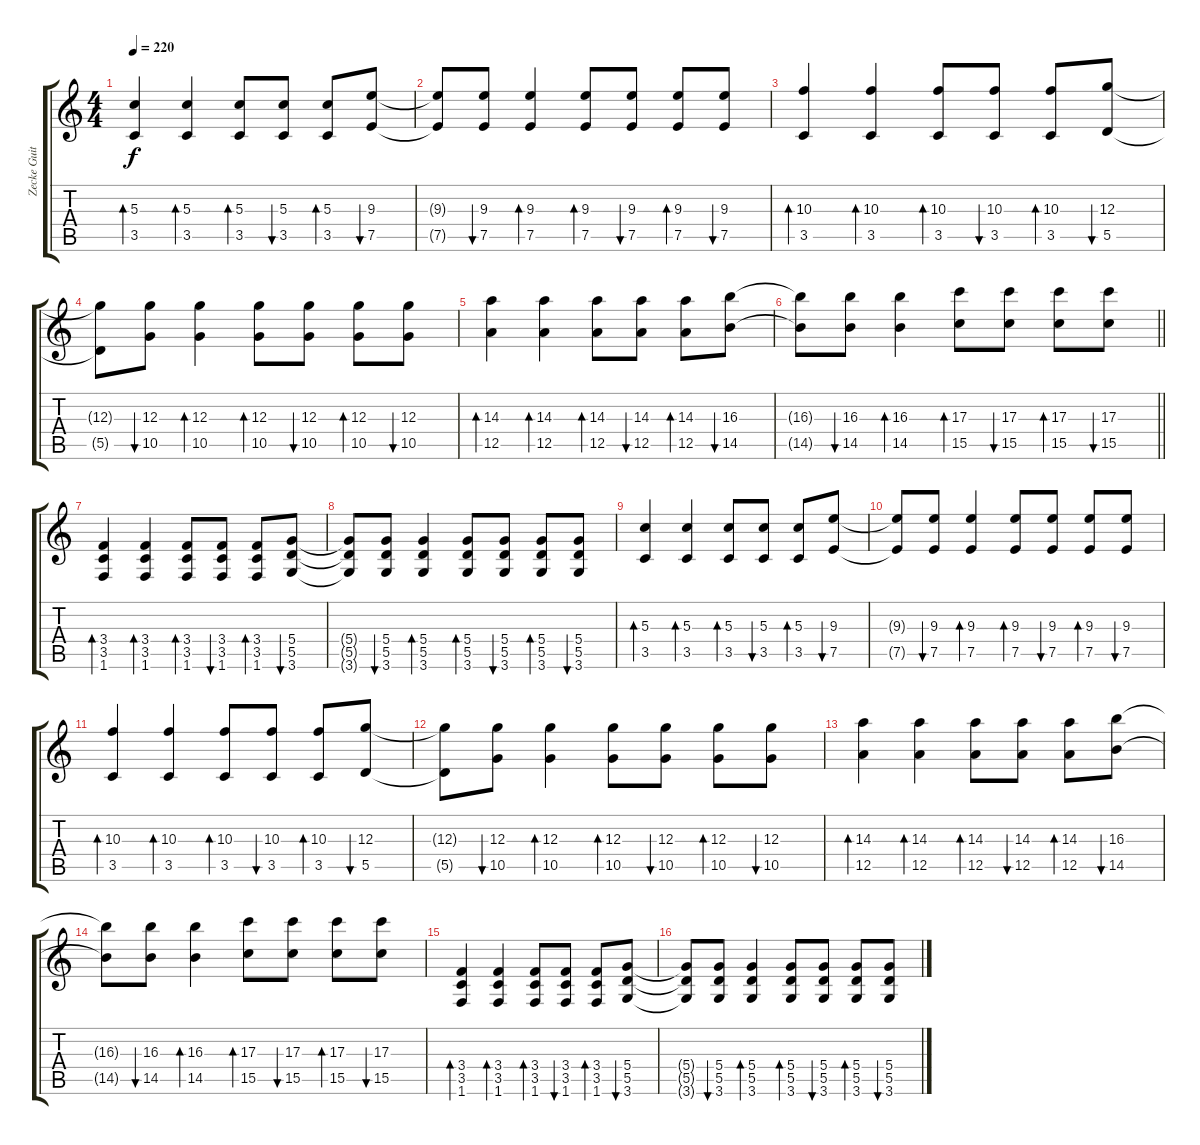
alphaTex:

\track ("Zecke Guitar" "Zecke Guit") {instrument distortionguitar}
\staff {score tabs}
\tuning (E4 B3 G3 D3 A2 E2) {hide}
\ts (4 4)
\tempo 220
\clef g2
\ks c
(5.3 3.5).4{bd 60 dy f} (5.3 3.5).4{bd 60} (5.3 3.5).8{bd 60} (5.3 3.5).8{bu 60} (5.3 3.5).8{bd 60} (9.3 7.5).8{bu 60} |
(9.3{t} 7.5{t}).8 (9.3 7.5).8{bu 60} (9.3 7.5).4{bd 60} (9.3 7.5).8{bd 60} (9.3 7.5).8{bu 60} (9.3 7.5).8{bd 60} (9.3 7.5).8{bu 60} |
(10.3 3.5).4{bd 60} (10.3 3.5).4{bd 60} (10.3 3.5).8{bd 60} (10.3 3.5).8{bu 60} (10.3 3.5).8{bd 60} (12.3 5.5).8{bu 60} |
(12.3{t} 5.5{t}).8 (12.3 10.5).8{bu 60} (12.3 10.5).4{bd 60} (12.3 10.5).8{bd 60} (12.3 10.5).8{bu 60} (12.3 10.5).8{bd 60} (12.3 10.5).8{bu 60} |
(14.3 12.5).4{bd 60} (14.3 12.5).4{bd 60} (14.3 12.5).8{bd 60} (14.3 12.5).8{bu 60} (14.3 12.5).8{bd 60} (16.3 14.5).8{bu 60} |
\barLineRight lightlight
(16.3{t} 14.5{t}).8 (16.3 14.5).8{bu 60} (16.3 14.5).4{bd 60} (17.3 15.5).8{bd 60} (17.3 15.5).8{bu 60} (17.3 15.5).8{bd 60} (17.3 15.5).8{bu 60} |
(3.4 3.5 1.6).4{bd 60} (3.4 3.5 1.6).4{bd 60} (3.4 3.5 1.6).8{bd 60} (3.4 3.5 1.6).8{bu 60} (3.4 3.5 1.6).8{bd 60} (5.4 5.5 3.6).8{bu 60} |
(5.4{t} 5.5{t} 3.6{t}).8 (5.4 5.5 3.6).8{bu 60} (5.4 5.5 3.6).4{bd 60} (5.4 5.5 3.6).8{bd 60} (5.4 5.5 3.6).8{bu 60} (5.4 5.5 3.6).8{bd 60} (5.4 5.5 3.6).8{bu 60} |
(5.3 3.5).4{bd 60} (5.3 3.5).4{bd 60} (5.3 3.5).8{bd 60} (5.3 3.5).8{bu 60} (5.3 3.5).8{bd 60} (9.3 7.5).8{bu 60} |
(9.3{t} 7.5{t}).8 (9.3 7.5).8{bu 60} (9.3 7.5).4{bd 60} (9.3 7.5).8{bd 60} (9.3 7.5).8{bu 60} (9.3 7.5).8{bd 60} (9.3 7.5).8{bu 60} |
(10.3 3.5).4{bd 60} (10.3 3.5).4{bd 60} (10.3 3.5).8{bd 60} (10.3 3.5).8{bu 60} (10.3 3.5).8{bd 60} (12.3 5.5).8{bu 60} |
(12.3{t} 5.5{t}).8 (12.3 10.5).8{bu 60} (12.3 10.5).4{bd 60} (12.3 10.5).8{bd 60} (12.3 10.5).8{bu 60} (12.3 10.5).8{bd 60} (12.3 10.5).8{bu 60} |
(14.3 12.5).4{bd 60} (14.3 12.5).4{bd 60} (14.3 12.5).8{bd 60} (14.3 12.5).8{bu 60} (14.3 12.5).8{bd 60} (16.3 14.5).8{bu 60} |
(16.3{t} 14.5{t}).8 (16.3 14.5).8{bu 60} (16.3 14.5).4{bd 60} (17.3 15.5).8{bd 60} (17.3 15.5).8{bu 60} (17.3 15.5).8{bd 60} (17.3 15.5).8{bu 60} |
(3.4 3.5 1.6).4{bd 60} (3.4 3.5 1.6).4{bd 60} (3.4 3.5 1.6).8{bd 60} (3.4 3.5 1.6).8{bu 60} (3.4 3.5 1.6).8{bd 60} (5.4 5.5 3.6).8{bu 60} |
(5.4{t} 5.5{t} 3.6{t}).8 (5.4 5.5 3.6).8{bu 60} (5.4 5.5 3.6).4{bd 60} (5.4 5.5 3.6).8{bd 60} (5.4 5.5 3.6).8{bu 60} (5.4 5.5 3.6).8{bd 60} (5.4 5.5 3.6).8{bu 60}
